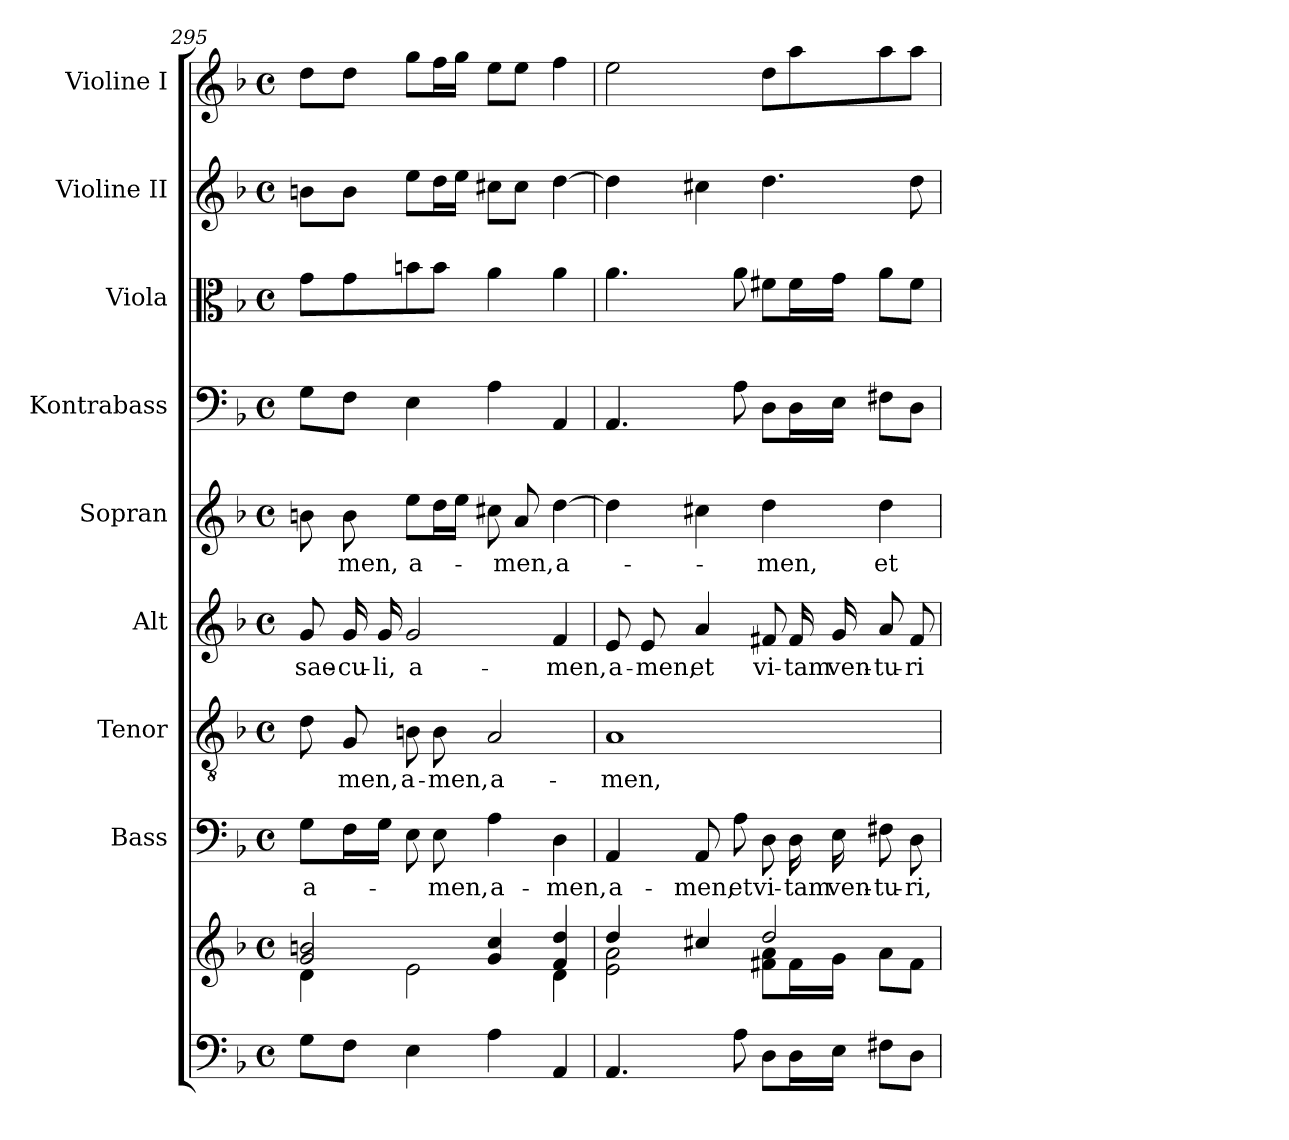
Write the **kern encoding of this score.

**kern	**kern	**kern	**text	**kern	**text	**kern	**text	**kern	**text	**kern	**kern	**kern	**kern
*part9	*part9	*part8	*part8	*part7	*part7	*part6	*part6	*part5	*part5	*part4	*part3	*part2	*part1
*staff10	*staff9	*staff8	*staff8	*staff7	*staff7	*staff6	*staff6	*staff5	*staff5	*staff4	*staff3	*staff2	*staff1
*	*	*I"Bass	*	*I"Tenor	*	*I"Alt	*	*I"Sopran	*	*I"Kontrabass	*I"Viola	*I"Violine II	*I"Violine I
*	*	*I'B.	*	*I'T.	*	*I'A.	*	*I'S.	*	*I'Kb.	*I'Vla.	*I'Vl. II	*I'Vl. I
*clefF4	*clefG2	*clefF4	*	*clefGv2	*	*clefG2	*	*clefG2	*	*clefF4	*clefC3	*clefG2	*clefG2
*	*	*	*	*	*	*	*	*	*	*ITrd7c12	*	*	*
*k[b-]	*k[b-]	*k[b-]	*	*k[b-]	*	*k[b-]	*	*k[b-]	*	*k[b-]	*k[b-]	*k[b-]	*k[b-]
*F:	*F:	*F:	*	*F:	*	*F:	*	*F:	*	*F:	*F:	*F:	*F:
*M4/4	*M4/4	*M4/4	*	*M4/4	*	*M4/4	*	*M4/4	*	*M4/4	*M4/4	*M4/4	*M4/4
*met(c)	*met(c)	*met(c)	*	*met(c)	*	*met(c)	*	*met(c)	*	*met(c)	*met(c)	*met(c)	*met(c)
=295	=295	=295	=295	=295	=295	=295	=295	=295	=295	=295	=295	=295	=295
*	*^	*	*	*	*	*	*	*	*	*	*	*	*
!	!	!	!	!LO:LY:b	!	!	!	!LO:LY:b	!	!	!	!	!	!
8G\L	2g/ 2bn/	4d\	8G\L	a-	8d\	.	8g/	sae-	8bn\	.	8GG\L	8g\L	8bn\L	8dd\L
!	!	!	!	!	!	!LO:LY:b	!	!LO:LY:b	!	!LO:LY:b	!	!	!	!
8F\J	.	.	16F\L	.	8G/	-men,	16g/	-cu-	8b\	-men,	8FF\J	8g\	8b\J	8dd\J
!	!	!	!	!	!	!	!	!LO:LY:b	!	!	!	!	!	!
.	.	.	16G\JJ	.	.	.	16g/	-li,	.	.	.	.	.	.
!	!	!	!	!	!	!LO:LY:b	!	!LO:LY:b	!	!LO:LY:b	!	!	!	!
4E\	.	2e\	8E\	.	8Bn\	a-	2g/	a-	8ee\L	a-	4EE\	8bn\	8ee\L	8gg\L
!	!	!	!	!LO:LY:b	!	!LO:LY:b	!	!	!	!	!	!	!	!
.	.	.	8E\	-men,	8B\	-men,	.	.	16dd\L	.	.	8b\J	16dd\L	16ff\L
.	.	.	.	.	.	.	.	.	16ee\JJ	.	.	.	16ee\JJ	16gg\JJ
!	!	!	!	!LO:LY:b	!	!LO:LY:b	!	!	!	!	!	!	!	!
4A\	4g/ 4cc/	.	4A\	a-	2A/	a-	.	.	8cc#X\	.	4AA\	4a\	8cc#X\L	8ee\L
!	!	!	!	!	!	!	!	!	!	!LO:LY:b	!	!	!	!
.	.	.	.	.	.	.	.	.	8a/	-men,	.	.	8cc#\J	8ee\J
!	!	!	!	!LO:LY:b	!	!	!	!LO:LY:b	!	!LO:LY:b	!	!	!	!
4AA/	4f/ 4dd/	4d\	4D\	-men,	.	.	4f/	-men,	[4dd\	a-	4AAA/	4a\	[4dd\	4ff\
!!LO:PB:g=z
=296	=296	=296	=296	=296	=296	=296	=296	=296	=296	=296	=296	=296	=296	=296
!	!	!	!	!LO:LY:b	!	!LO:LY:b	!	!LO:LY:b	!	!	!	!	!	!
4.AA/	4dd/	2e\ 2a\	4AA/	a-	1A	-men,	8e/	a-	4dd\]	.	4.AAA/	4.a\	4dd\]	2ee\
!	!	!	!	!	!	!	!	!LO:LY:b	!	!	!	!	!	!
.	.	.	.	.	.	.	8e/	-men,	.	.	.	.	.	.
!	!	!	!	!LO:LY:b	!	!	!	!LO:LY:b	!	!	!	!	!	!
.	4cc#X/	.	8AA/	-men,	.	.	4a/	et	4cc#X\	.	.	.	4cc#X\	.
!	!	!	!	!LO:LY:b	!	!	!	!	!	!	!	!	!	!
8A\	.	.	8A\	et	.	.	.	.	.	.	8AA\	8a\	.	.
!	!	!	!	!LO:LY:b	!	!	!	!LO:LY:b	!	!LO:LY:b	!	!	!	!
8D\L	2dd/	8f#X\ 8a\L	8D\	vi-	.	.	8f#X/	vi-	4dd\	-men,	8DD\L	8f#X\L	4.dd\	8dd\L
!	!	!	!	!LO:LY:b	!	!	!	!LO:LY:b	!	!	!	!	!	!
16D\L	.	16f#\L	16D\	-tam	.	.	16f#/	-tam	.	.	16DD\L	16f#\L	.	8aa\
!	!	!	!	!LO:LY:b	!	!	!	!LO:LY:b	!	!	!	!	!	!
16E\JJ	.	16g\JJ	16E\	ven-	.	.	16g/	ven-	.	.	16EE\JJ	16g\JJ	.	.
!	!	!	!	!LO:LY:b	!	!	!	!LO:LY:b	!	!LO:LY:b	!	!	!	!
8F#X\L	.	8a\L	8F#X\	-tu-	.	.	8a/	-tu-	4dd\	et	8FF#X\L	8a\L	.	8aa\
!	!	!	!	!LO:LY:b	!	!	!	!LO:LY:b	!	!	!	!	!	!
8D\J	.	8f#\J	8D\	-ri,	.	.	8f#/	-ri	.	.	8DD\J	8f#\J	8dd\	8aa\J
*	*v	*v	*	*	*	*	*	*	*	*	*	*	*	*
=	=	=	=	=	=	=	=	=	=	=	=	=	=
*-	*-	*-	*-	*-	*-	*-	*-	*-	*-	*-	*-	*-	*-
